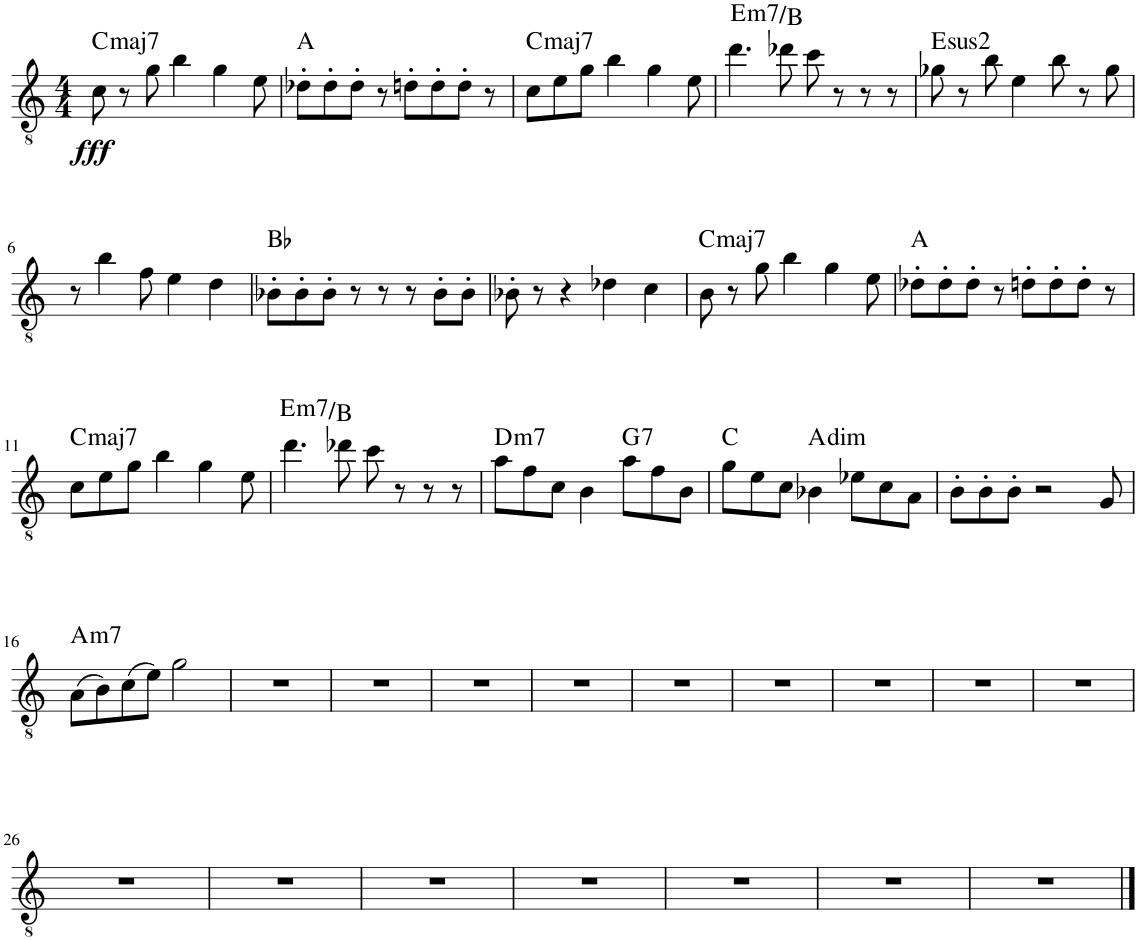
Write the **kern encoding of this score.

**kern	**dynam	**harte
*part1	*part1	*part1
*staff1	*staff1	*
*I"Acoustic Guitar	*	*
*I'Guit.	*	*
*clefGv2	*	*
*k[]	*	*
*M4/4	*	*
=1	=1	=1
!	!LO:DY:b	!LO:H:kt=maj7
8c\	fff	C:maj7
8r	.	.
8g\	.	.
4b\	.	.
4g\	.	.
8e\	.	.
=2	=2	=2
8d-X'\L	.	A:maj
8d-'\	.	.
8d-'\J	.	.
8r	.	.
8dn'\L	.	.
8d'\	.	.
8d'\J	.	.
8r	.	.
=3	=3	=3
!	!	!LO:H:kt=maj7
8c\L	.	C:maj7
8e\	.	.
8g\J	.	.
4b\	.	.
4g\	.	.
8e\	.	.
=4	=4	=4
!	!	!LO:H:kt=m7
4.dd\	.	E:min7/5
8dd-X\	.	.
8cc\	.	.
8r	.	.
8r	.	.
8r	.	.
=5	=5	=5
!	!	!LO:H:kt=2
8g-X\	.	E:(1,2,5)
8r	.	.
8b\	.	.
4e\	.	.
8b\	.	.
8r	.	.
8g-\	.	.
!!LO:LB:g=z
=6	=6	=6
8r	.	.
4b\	.	.
8f\	.	.
4e\	.	.
4d\	.	.
=7	=7	=7
8B-X'\L	.	Bb:maj
8B-'\	.	.
8B-'\J	.	.
8r	.	.
8r	.	.
8r	.	.
8B-'\L	.	.
8B-'\J	.	.
=8	=8	=8
8B-X'\	.	.
8r	.	.
4r	.	.
4d-X\	.	.
4c\	.	.
=9	=9	=9
!	!	!LO:H:kt=maj7
8B\	.	C:maj7
8r	.	.
8g\	.	.
4b\	.	.
4g\	.	.
8e\	.	.
=10	=10	=10
8d-X'\L	.	A:maj
8d-'\	.	.
8d-'\J	.	.
8r	.	.
8dn'\L	.	.
8d'\	.	.
8d'\J	.	.
8r	.	.
!!LO:LB:g=z
=11	=11	=11
!	!	!LO:H:kt=maj7
8c\L	.	C:maj7
8e\	.	.
8g\J	.	.
4b\	.	.
4g\	.	.
8e\	.	.
=12	=12	=12
!	!	!LO:H:kt=m7
4.dd\	.	E:min7/5
8dd-X\	.	.
8cc\	.	.
8r	.	.
8r	.	.
8r	.	.
=13	=13	=13
!	!	!LO:H:kt=m7
8a\L	.	D:min7
8f\	.	.
8c\J	.	.
4B\	.	.
!	!	!LO:H:kt=7
8a\L	.	G:7
8f\	.	.
8B\J	.	.
=14	=14	=14
8g\L	.	C:maj
8e\	.	.
8c\J	.	.
!	!	!LO:H:kt=dim
4B-X\	.	A:dim
8e-X\L	.	.
8c\	.	.
8A\J	.	.
=15	=15	=15
8B'\L	.	.
8B'\	.	.
8B'\J	.	.
2r	.	.
8G/	.	.
!!LO:LB:g=z
=16	=16	=16
!	!	!LO:H:kt=m7
(8A\L	.	A:min7
8B\)	.	.
(8c\	.	.
8e\J)	.	.
2g\	.	.
=17	=17	=17
1r	.	.
=18	=18	=18
1r	.	.
=19	=19	=19
1r	.	.
=20	=20	=20
1r	.	.
=21	=21	=21
1r	.	.
=22	=22	=22
1r	.	.
=23	=23	=23
1r	.	.
=24	=24	=24
1r	.	.
=25	=25	=25
1r	.	.
!!LO:LB:g=z
=26	=26	=26
1r	.	.
=27	=27	=27
1r	.	.
=28	=28	=28
1r	.	.
=29	=29	=29
1r	.	.
=30	=30	=30
1r	.	.
=31	=31	=31
1r	.	.
=32	=32	=32
1r	.	.
==	==	==
*-	*-	*-
